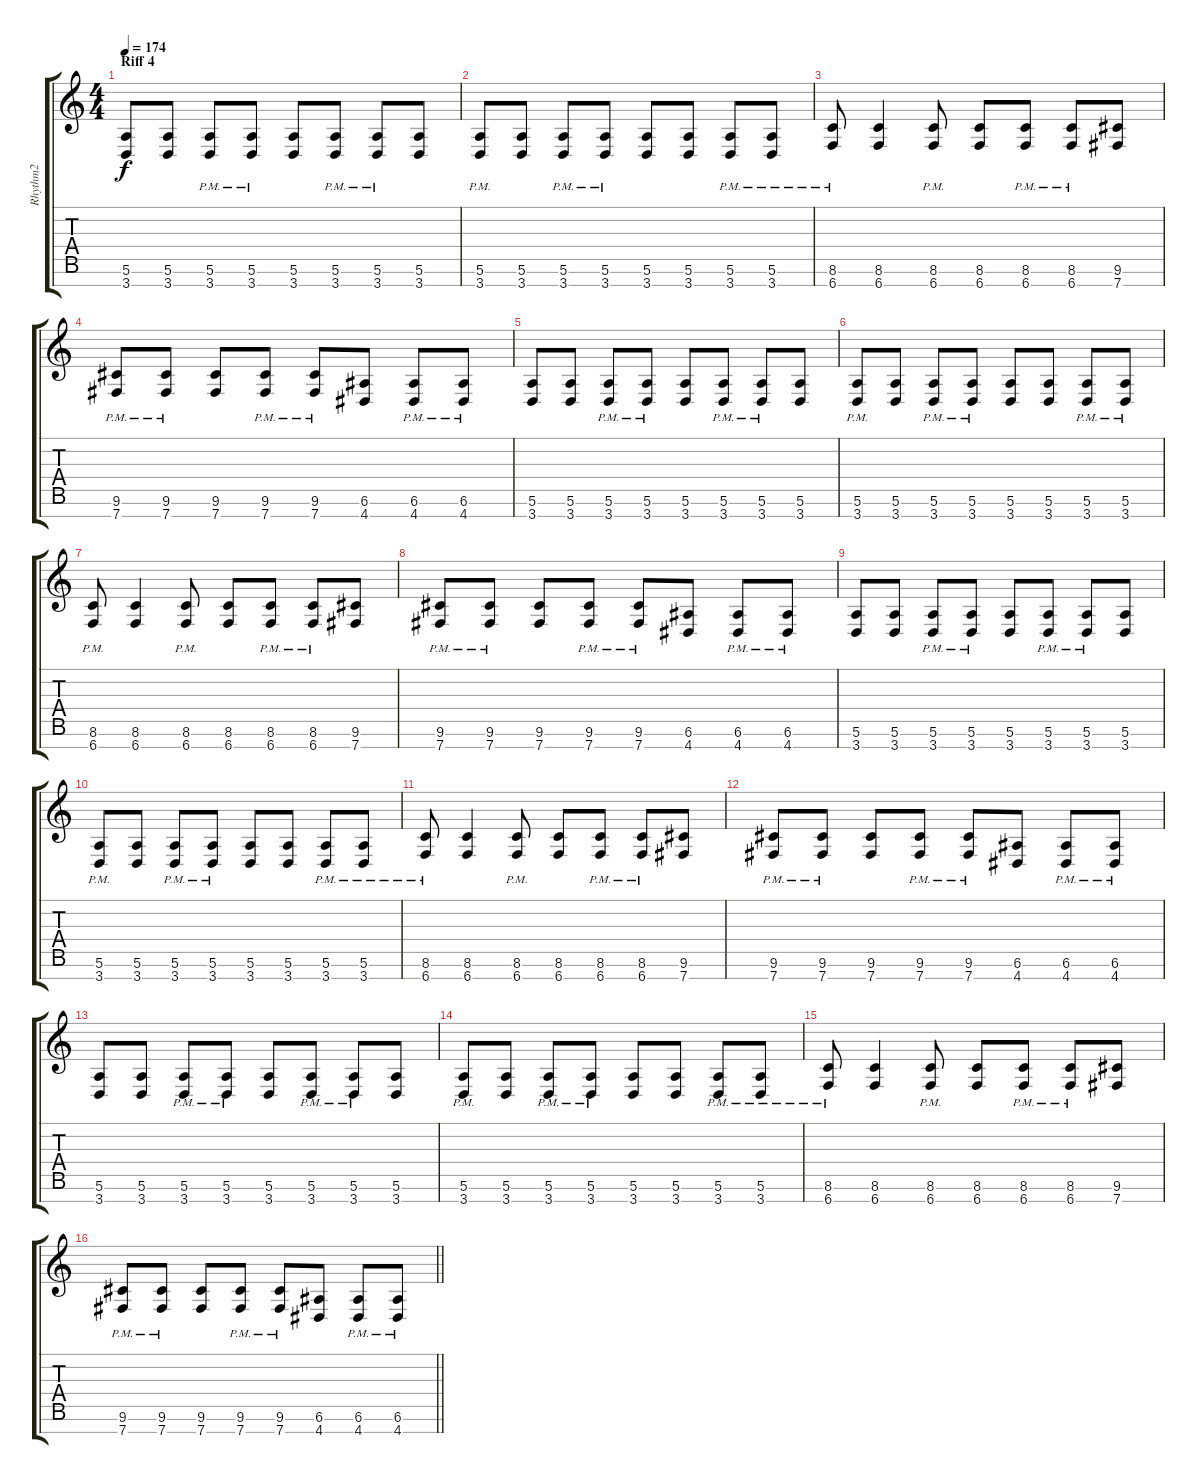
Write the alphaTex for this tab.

\track ("Rhythm2" "Rhythm2") {instrument overdrivenguitar}
\staff {score tabs}
\tuning (E4 B3 G3 D3 A2 E2 B1) {hide}
\ts (4 4)
\section ("" "Riff 4")
\tempo 174
\clef g2
\ks c
(5.6 3.7).8{dy f} (5.6 3.7).8 (5.6{pm} 3.7{pm}).8 (5.6{pm} 3.7{pm}).8 (5.6 3.7).8 (5.6{pm} 3.7{pm}).8 (5.6{pm} 3.7{pm}).8 (5.6 3.7).8 |
(5.6{pm} 3.7{pm}).8 (5.6 3.7).8 (5.6{pm} 3.7{pm}).8 (5.6{pm} 3.7{pm}).8 (5.6 3.7).8 (5.6 3.7).8 (5.6{pm} 3.7{pm}).8 (5.6{pm} 3.7{pm}).8 |
(8.6{pm} 6.7{pm}).8 (8.6 6.7).4 (8.6{pm} 6.7{pm}).8 (8.6 6.7).8 (8.6{pm} 6.7{pm}).8 (8.6{pm} 6.7{pm}).8 (9.6 7.7).8 |
(9.6{pm} 7.7{pm}).8 (9.6{pm} 7.7{pm}).8 (9.6 7.7).8 (9.6{pm} 7.7{pm}).8 (9.6{pm} 7.7{pm}).8 (6.6 4.7).8 (6.6{pm} 4.7{pm}).8 (6.6{pm} 4.7{pm}).8 |
(5.6 3.7).8 (5.6 3.7).8 (5.6{pm} 3.7{pm}).8 (5.6{pm} 3.7{pm}).8 (5.6 3.7).8 (5.6{pm} 3.7{pm}).8 (5.6{pm} 3.7{pm}).8 (5.6 3.7).8 |
(5.6{pm} 3.7{pm}).8 (5.6 3.7).8 (5.6{pm} 3.7{pm}).8 (5.6{pm} 3.7{pm}).8 (5.6 3.7).8 (5.6 3.7).8 (5.6{pm} 3.7{pm}).8 (5.6{pm} 3.7{pm}).8 |
(8.6{pm} 6.7{pm}).8 (8.6 6.7).4 (8.6{pm} 6.7{pm}).8 (8.6 6.7).8 (8.6{pm} 6.7{pm}).8 (8.6{pm} 6.7{pm}).8 (9.6 7.7).8 |
(9.6{pm} 7.7{pm}).8 (9.6{pm} 7.7{pm}).8 (9.6 7.7).8 (9.6{pm} 7.7{pm}).8 (9.6{pm} 7.7{pm}).8 (6.6 4.7).8 (6.6{pm} 4.7{pm}).8 (6.6{pm} 4.7{pm}).8 |
(5.6 3.7).8 (5.6 3.7).8 (5.6{pm} 3.7{pm}).8 (5.6{pm} 3.7{pm}).8 (5.6 3.7).8 (5.6{pm} 3.7{pm}).8 (5.6{pm} 3.7{pm}).8 (5.6 3.7).8 |
(5.6{pm} 3.7{pm}).8 (5.6 3.7).8 (5.6{pm} 3.7{pm}).8 (5.6{pm} 3.7{pm}).8 (5.6 3.7).8 (5.6 3.7).8 (5.6{pm} 3.7{pm}).8 (5.6{pm} 3.7{pm}).8 |
(8.6{pm} 6.7{pm}).8 (8.6 6.7).4 (8.6{pm} 6.7{pm}).8 (8.6 6.7).8 (8.6{pm} 6.7{pm}).8 (8.6{pm} 6.7{pm}).8 (9.6 7.7).8 |
(9.6{pm} 7.7{pm}).8 (9.6{pm} 7.7{pm}).8 (9.6 7.7).8 (9.6{pm} 7.7{pm}).8 (9.6{pm} 7.7{pm}).8 (6.6 4.7).8 (6.6{pm} 4.7{pm}).8 (6.6{pm} 4.7{pm}).8 |
(5.6 3.7).8 (5.6 3.7).8 (5.6{pm} 3.7{pm}).8 (5.6{pm} 3.7{pm}).8 (5.6 3.7).8 (5.6{pm} 3.7{pm}).8 (5.6{pm} 3.7{pm}).8 (5.6 3.7).8 |
(5.6{pm} 3.7{pm}).8 (5.6 3.7).8 (5.6{pm} 3.7{pm}).8 (5.6{pm} 3.7{pm}).8 (5.6 3.7).8 (5.6 3.7).8 (5.6{pm} 3.7{pm}).8 (5.6{pm} 3.7{pm}).8 |
(8.6{pm} 6.7{pm}).8 (8.6 6.7).4 (8.6{pm} 6.7{pm}).8 (8.6 6.7).8 (8.6{pm} 6.7{pm}).8 (8.6{pm} 6.7{pm}).8 (9.6 7.7).8 |
\barLineRight lightlight
(9.6{pm} 7.7{pm}).8 (9.6{pm} 7.7{pm}).8 (9.6 7.7).8 (9.6{pm} 7.7{pm}).8 (9.6{pm} 7.7{pm}).8 (6.6 4.7).8 (6.6{pm} 4.7{pm}).8 (6.6{pm} 4.7{pm}).8
